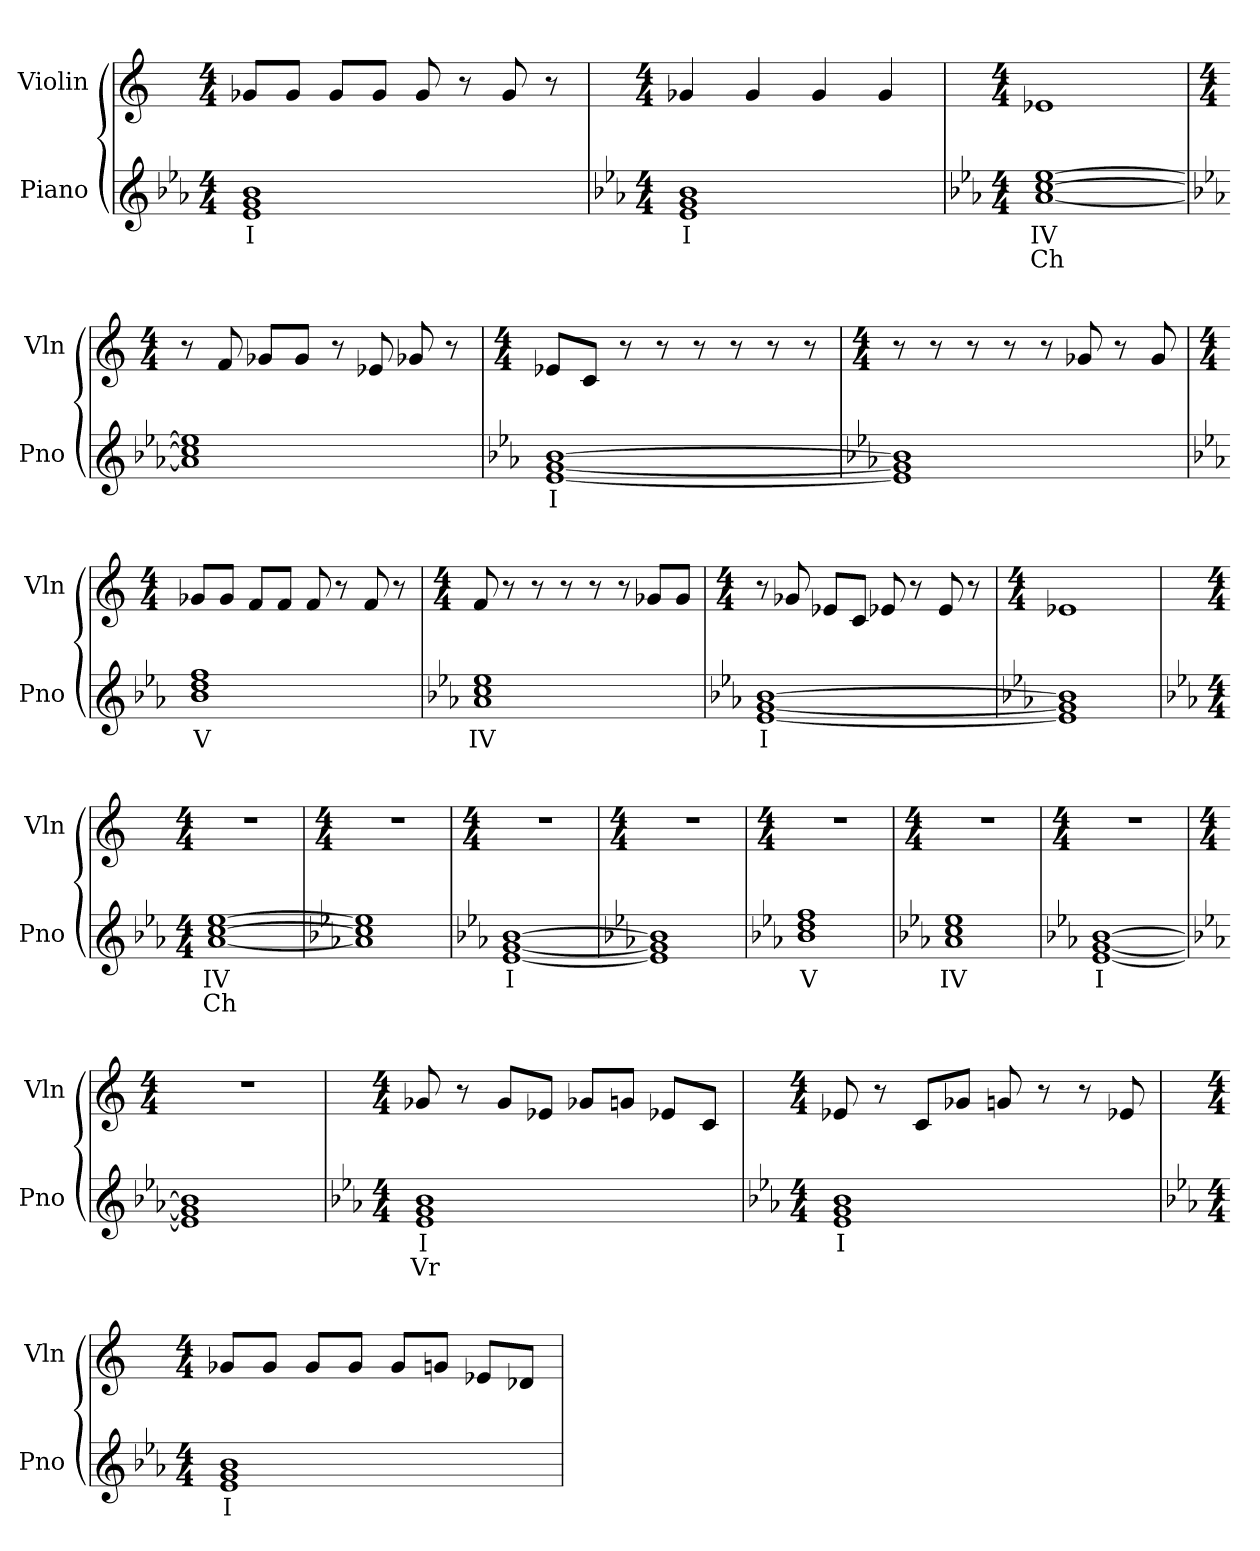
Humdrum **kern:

**kern	**text	**text	**kern
*part2	*part2	*part2	*part1
*staff2	*staff2	*staff2	*staff1
*I"Piano	*	*	*I"Violin
*I'Pno	*	*	*I'Vln
*k[b-e-a-]	*	*	*
*E-:	*	*	*
*M4/4	*	*	*M4/4
=	=	=	=
1e- 1g 1b-	I	.	8g-XL
.	.	.	8g-J
.	.	.	8g-L
.	.	.	8g-J
.	.	.	8g-
.	.	.	8r
.	.	.	8g-
.	.	.	8r
=	=	=	=
*k[b-e-a-]	*	*	*
*E-:	*	*	*
*M4/4	*	*	*M4/4
1e- 1g 1b-	I	.	4g-X
.	.	.	4g-
.	.	.	4g-
.	.	.	4g-
=	=	=	=
*k[b-e-a-]	*	*	*
*E-:	*	*	*
*M4/4	*	*	*M4/4
[1a- [1cc [1ee-	IV	Ch	1e-X
=	=	=	=
*k[b-e-a-]	*	*	*
*E-:	*	*	*
*	*	*	*M4/4
1a-] 1cc] 1ee-]	.	.	8r
.	.	.	8f
.	.	.	8g-XL
.	.	.	8g-J
.	.	.	8r
.	.	.	8e-X
.	.	.	8g-X
.	.	.	8r
=	=	=	=
*k[b-e-a-]	*	*	*
*E-:	*	*	*
*	*	*	*M4/4
[1e- [1g [1b-	I	.	8e-XL
.	.	.	8cJ
.	.	.	8r
.	.	.	8r
.	.	.	8r
.	.	.	8r
.	.	.	8r
.	.	.	8r
=	=	=	=
*k[b-e-a-]	*	*	*
*E-:	*	*	*
*	*	*	*M4/4
1e-] 1g] 1b-]	.	.	8r
.	.	.	8r
.	.	.	8r
.	.	.	8r
.	.	.	8r
.	.	.	8g-X
.	.	.	8r
.	.	.	8g-
=	=	=	=
*k[b-e-a-]	*	*	*
*E-:	*	*	*
*	*	*	*M4/4
1b- 1dd 1ff	V	.	8g-XL
.	.	.	8g-J
.	.	.	8fL
.	.	.	8fJ
.	.	.	8f
.	.	.	8r
.	.	.	8f
.	.	.	8r
=	=	=	=
*k[b-e-a-]	*	*	*
*E-:	*	*	*
*	*	*	*M4/4
1a- 1cc 1ee-	IV	.	8f
.	.	.	8r
.	.	.	8r
.	.	.	8r
.	.	.	8r
.	.	.	8r
.	.	.	8g-XL
.	.	.	8g-J
=	=	=	=
*k[b-e-a-]	*	*	*
*E-:	*	*	*
*	*	*	*M4/4
[1e- [1g [1b-	I	.	8r
.	.	.	8g-X
.	.	.	8e-XL
.	.	.	8cJ
.	.	.	8e-X
.	.	.	8r
.	.	.	8e-
.	.	.	8r
=	=	=	=
*k[b-e-a-]	*	*	*
*E-:	*	*	*
*	*	*	*M4/4
1e-] 1g] 1b-]	.	.	1e-X
=	=	=	=
*k[b-e-a-]	*	*	*
*E-:	*	*	*
*M4/4	*	*	*M4/4
[1a- [1cc [1ee-	IV	Ch	1r
=	=	=	=
*k[b-e-a-]	*	*	*
*E-:	*	*	*
*	*	*	*M4/4
1a-] 1cc] 1ee-]	.	.	1r
=	=	=	=
*k[b-e-a-]	*	*	*
*E-:	*	*	*
*	*	*	*M4/4
[1e- [1g [1b-	I	.	1r
=	=	=	=
*k[b-e-a-]	*	*	*
*E-:	*	*	*
*	*	*	*M4/4
1e-] 1g] 1b-]	.	.	1r
=	=	=	=
*k[b-e-a-]	*	*	*
*E-:	*	*	*
*	*	*	*M4/4
1b- 1dd 1ff	V	.	1r
=	=	=	=
*k[b-e-a-]	*	*	*
*E-:	*	*	*
*	*	*	*M4/4
1a- 1cc 1ee-	IV	.	1r
=	=	=	=
*k[b-e-a-]	*	*	*
*E-:	*	*	*
*	*	*	*M4/4
[1e- [1g [1b-	I	.	1r
=	=	=	=
*k[b-e-a-]	*	*	*
*E-:	*	*	*
*	*	*	*M4/4
1e-] 1g] 1b-]	.	.	1r
=	=	=	=
*k[b-e-a-]	*	*	*
*E-:	*	*	*
*M4/4	*	*	*M4/4
1e- 1g 1b-	I	Vr	8g-X
.	.	.	8r
.	.	.	8g-L
.	.	.	8e-XJ
.	.	.	8g-XL
.	.	.	8gnJ
.	.	.	8e-XL
.	.	.	8cJ
=	=	=	=
*k[b-e-a-]	*	*	*
*E-:	*	*	*
*M4/4	*	*	*M4/4
1e- 1g 1b-	I	.	8e-X
.	.	.	8r
.	.	.	8cL
.	.	.	8g-XJ
.	.	.	8gn
.	.	.	8r
.	.	.	8r
.	.	.	8e-X
=	=	=	=
*k[b-e-a-]	*	*	*
*E-:	*	*	*
*M4/4	*	*	*M4/4
1e- 1g 1b-	I	.	8g-XL
.	.	.	8g-J
.	.	.	8g-L
.	.	.	8g-J
.	.	.	8g-L
.	.	.	8gnJ
.	.	.	8e-XL
.	.	.	8d-XJ
=	=	=	=
*-	*-	*-	*-
